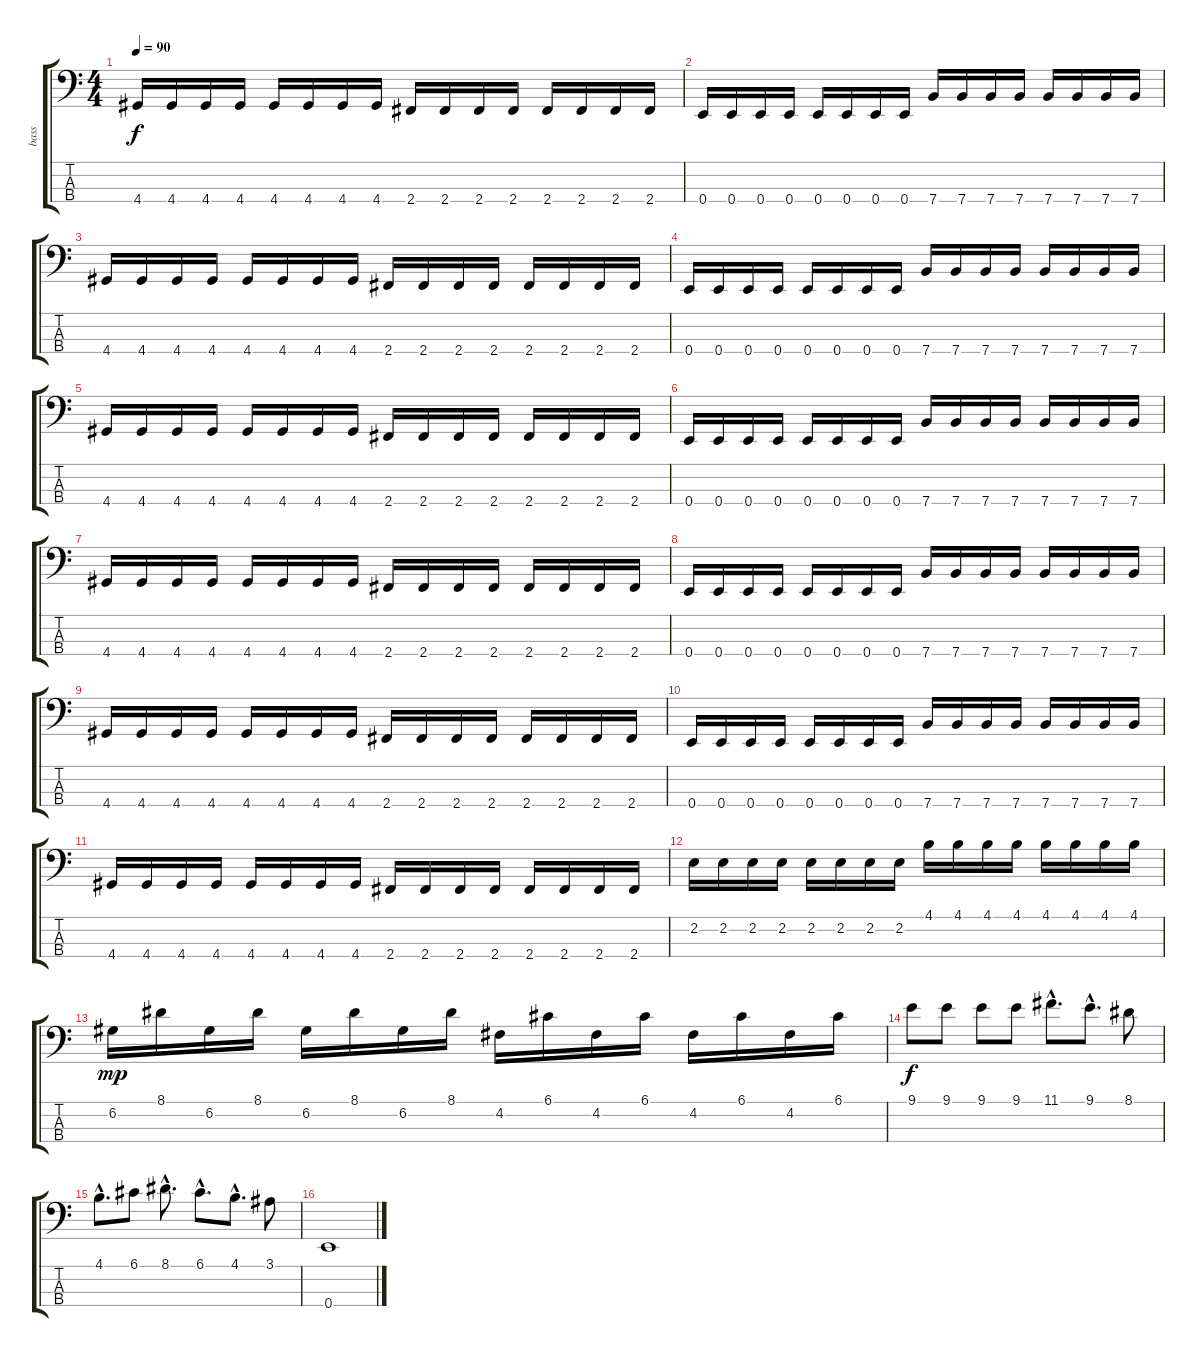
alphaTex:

\track ("bass" "bass") {instrument electricbassfinger}
\staff {score tabs}
\tuning (G2 D2 A1 E1) {hide}
\ts (4 4)
\tempo 90
\clef f4
\ks c
4.4.16{dy f} 4.4.16 4.4.16 4.4.16 4.4.16 4.4.16 4.4.16 4.4.16 2.4.16 2.4.16 2.4.16 2.4.16 2.4.16 2.4.16 2.4.16 2.4.16 |
0.4.16 0.4.16 0.4.16 0.4.16 0.4.16 0.4.16 0.4.16 0.4.16 7.4.16 7.4.16 7.4.16 7.4.16 7.4.16 7.4.16 7.4.16 7.4.16 |
4.4.16 4.4.16 4.4.16 4.4.16 4.4.16 4.4.16 4.4.16 4.4.16 2.4.16 2.4.16 2.4.16 2.4.16 2.4.16 2.4.16 2.4.16 2.4.16 |
0.4.16 0.4.16 0.4.16 0.4.16 0.4.16 0.4.16 0.4.16 0.4.16 7.4.16 7.4.16 7.4.16 7.4.16 7.4.16 7.4.16 7.4.16 7.4.16 |
4.4.16 4.4.16 4.4.16 4.4.16 4.4.16 4.4.16 4.4.16 4.4.16 2.4.16 2.4.16 2.4.16 2.4.16 2.4.16 2.4.16 2.4.16 2.4.16 |
0.4.16 0.4.16 0.4.16 0.4.16 0.4.16 0.4.16 0.4.16 0.4.16 7.4.16 7.4.16 7.4.16 7.4.16 7.4.16 7.4.16 7.4.16 7.4.16 |
4.4.16 4.4.16 4.4.16 4.4.16 4.4.16 4.4.16 4.4.16 4.4.16 2.4.16 2.4.16 2.4.16 2.4.16 2.4.16 2.4.16 2.4.16 2.4.16 |
0.4.16 0.4.16 0.4.16 0.4.16 0.4.16 0.4.16 0.4.16 0.4.16 7.4.16 7.4.16 7.4.16 7.4.16 7.4.16 7.4.16 7.4.16 7.4.16 |
4.4.16 4.4.16 4.4.16 4.4.16 4.4.16 4.4.16 4.4.16 4.4.16 2.4.16 2.4.16 2.4.16 2.4.16 2.4.16 2.4.16 2.4.16 2.4.16 |
0.4.16 0.4.16 0.4.16 0.4.16 0.4.16 0.4.16 0.4.16 0.4.16 7.4.16 7.4.16 7.4.16 7.4.16 7.4.16 7.4.16 7.4.16 7.4.16 |
4.4.16 4.4.16 4.4.16 4.4.16 4.4.16 4.4.16 4.4.16 4.4.16 2.4.16 2.4.16 2.4.16 2.4.16 2.4.16 2.4.16 2.4.16 2.4.16 |
2.2.16 2.2.16 2.2.16 2.2.16 2.2.16 2.2.16 2.2.16 2.2.16 4.1.16 4.1.16 4.1.16 4.1.16 4.1.16 4.1.16 4.1.16 4.1.16 |
6.2.16{dy mp} 8.1.16 6.2.16 8.1.16 6.2.16 8.1.16 6.2.16 8.1.16 4.2.16 6.1.16 4.2.16 6.1.16 4.2.16 6.1.16 4.2.16 6.1.16 |
9.1.8{dy f} 9.1.8 9.1.8 9.1.8 11.1{hac}.8{d} 9.1{hac}.8{d} 8.1.8 |
4.1{hac}.8{d} 6.1.8 8.1{hac}.8{d} 6.1{hac}.8{d} 4.1{hac}.8{d} 3.1.8 |
0.4.1
